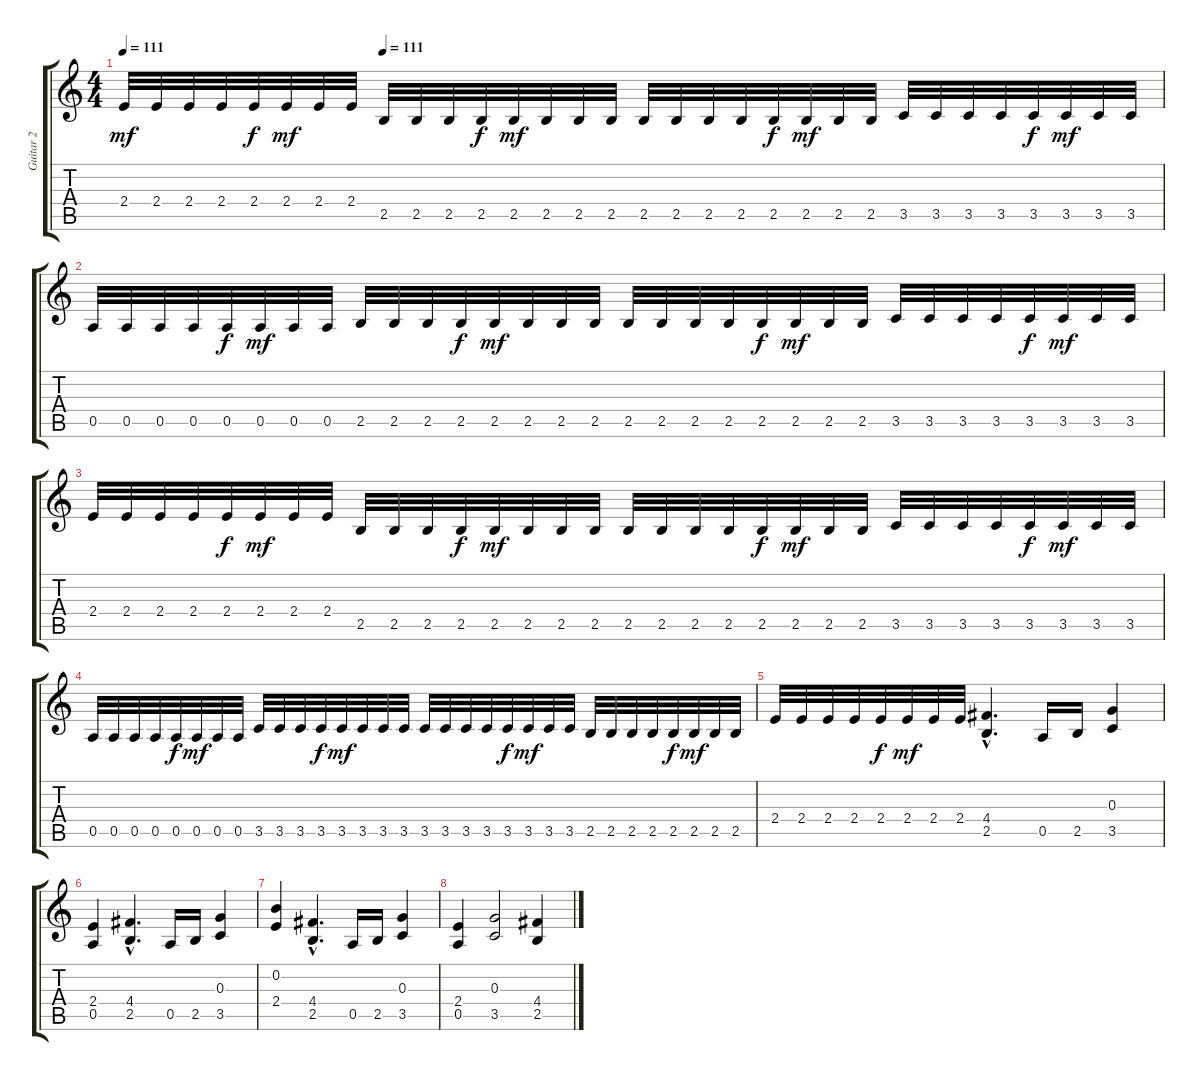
\track ("Guitar 2" "Guitar 2") {instrument distortionguitar}
\staff {score tabs}
\tuning (E4 B3 G3 D3 A2 E2) {hide}
\ts (4 4)
\tempo 111
\tempo (111 0.25)
\clef g2
\ks c
2.4.32{dy mf} 2.4.32 2.4.32 2.4.32 2.4.32{dy f} 2.4.32{dy mf} 2.4.32 2.4.32 2.5.32 2.5.32 2.5.32 2.5.32{dy f} 2.5.32{dy mf} 2.5.32 2.5.32 2.5.32 2.5.32 2.5.32 2.5.32 2.5.32 2.5.32{dy f} 2.5.32{dy mf} 2.5.32 2.5.32 3.5.32 3.5.32 3.5.32 3.5.32 3.5.32{dy f} 3.5.32{dy mf} 3.5.32 3.5.32 |
0.5.32 0.5.32 0.5.32 0.5.32 0.5.32{dy f} 0.5.32{dy mf} 0.5.32 0.5.32 2.5.32 2.5.32 2.5.32 2.5.32{dy f} 2.5.32{dy mf} 2.5.32 2.5.32 2.5.32 2.5.32 2.5.32 2.5.32 2.5.32 2.5.32{dy f} 2.5.32{dy mf} 2.5.32 2.5.32 3.5.32 3.5.32 3.5.32 3.5.32 3.5.32{dy f} 3.5.32{dy mf} 3.5.32 3.5.32 |
2.4.32 2.4.32 2.4.32 2.4.32 2.4.32{dy f} 2.4.32{dy mf} 2.4.32 2.4.32 2.5.32 2.5.32 2.5.32 2.5.32{dy f} 2.5.32{dy mf} 2.5.32 2.5.32 2.5.32 2.5.32 2.5.32 2.5.32 2.5.32 2.5.32{dy f} 2.5.32{dy mf} 2.5.32 2.5.32 3.5.32 3.5.32 3.5.32 3.5.32 3.5.32{dy f} 3.5.32{dy mf} 3.5.32 3.5.32 |
0.5.32 0.5.32 0.5.32 0.5.32 0.5.32{dy f} 0.5.32{dy mf} 0.5.32 0.5.32 3.5.32 3.5.32 3.5.32 3.5.32{dy f} 3.5.32{dy mf} 3.5.32 3.5.32 3.5.32 3.5.32 3.5.32 3.5.32 3.5.32 3.5.32{dy f} 3.5.32{dy mf} 3.5.32 3.5.32 2.5.32 2.5.32 2.5.32 2.5.32 2.5.32{dy f} 2.5.32{dy mf} 2.5.32 2.5.32 |
2.4.32 2.4.32 2.4.32 2.4.32 2.4.32{dy f} 2.4.32{dy mf} 2.4.32 2.4.32 (4.4{hac} 2.5{hac}).4{d} 0.5.16 2.5.16 (0.3 3.5).4 |
(2.4 0.5).4 (4.4{hac} 2.5{hac}).4{d} 0.5.16 2.5.16 (0.3 3.5).4 |
(0.2 2.4).4 (4.4{hac} 2.5{hac}).4{d} 0.5.16 2.5.16 (0.3 3.5).4 |
(2.4 0.5).4 (0.3 3.5).2 (4.4 2.5).4
